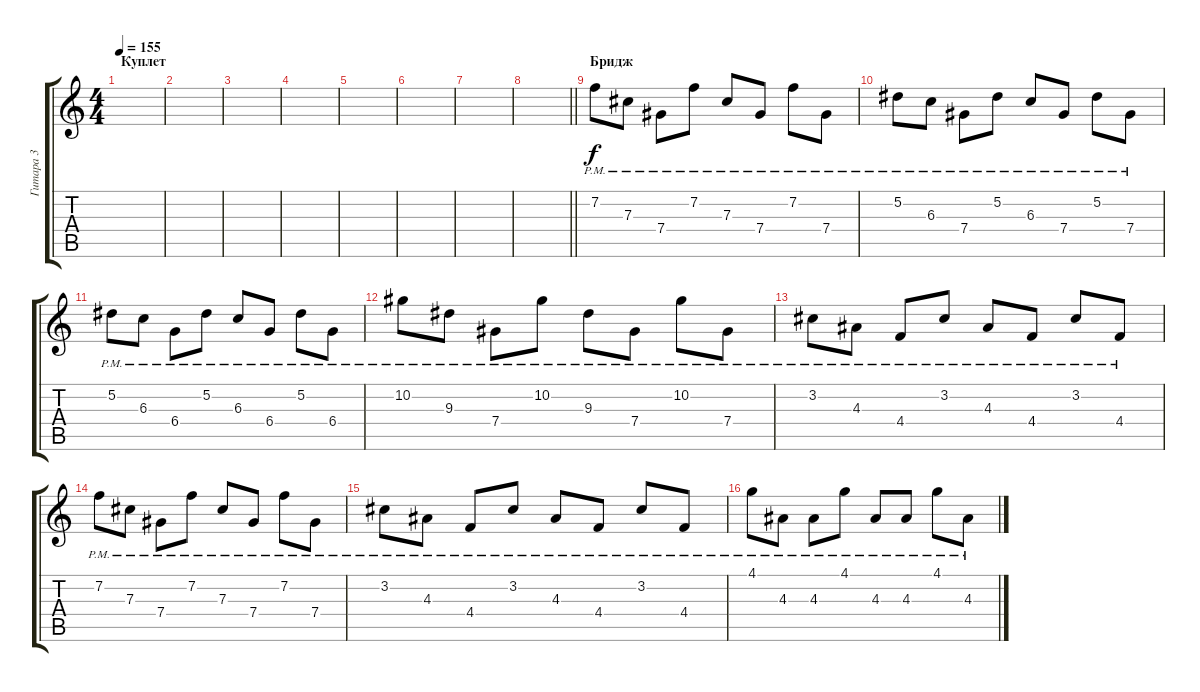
\track ("Гитара 3" "Гитара 3") {instrument distortionguitar}
\staff {score tabs}
\tuning (Eb4 Bb3 Gb3 Db3 Ab2 Eb2) {hide}
\ts (4 4)
\section ("" "Куплет")
\tempo 155
\clef g2
\ks c
|
|
|
|
|
|
|
\barLineRight lightlight
|
\section ("" "Бридж")
7.2{pm}.8 7.3{pm}.8 7.4{pm}.8 7.2{pm}.8 7.3{pm}.8 7.4{pm}.8 7.2{pm}.8 7.4{pm}.8 |
5.2{pm}.8 6.3{pm}.8 7.4{pm}.8 5.2{pm}.8 6.3{pm}.8 7.4{pm}.8 5.2{pm}.8 7.4{pm}.8 |
5.2{pm}.8 6.3{pm}.8 6.4{pm}.8 5.2{pm}.8 6.3{pm}.8 6.4{pm}.8 5.2{pm}.8 6.4{pm}.8 |
10.2{pm}.8 9.3{pm}.8 7.4{pm}.8 10.2{pm}.8 9.3{pm}.8 7.4{pm}.8 10.2{pm}.8 7.4{pm}.8 |
3.2{pm}.8 4.3{pm}.8 4.4{pm}.8 3.2{pm}.8 4.3{pm}.8 4.4{pm}.8 3.2{pm}.8 4.4{pm}.8 |
7.2{pm}.8 7.3{pm}.8 7.4{pm}.8 7.2{pm}.8 7.3{pm}.8 7.4{pm}.8 7.2{pm}.8 7.4{pm}.8 |
3.2{pm}.8 4.3{pm}.8 4.4{pm}.8 3.2{pm}.8 4.3{pm}.8 4.4{pm}.8 3.2{pm}.8 4.4{pm}.8 |
4.1{pm}.8 4.3{pm}.8 4.3{pm}.8 4.1{pm}.8 4.3{pm}.8 4.3{pm}.8 4.1{pm}.8 4.3{pm}.8
